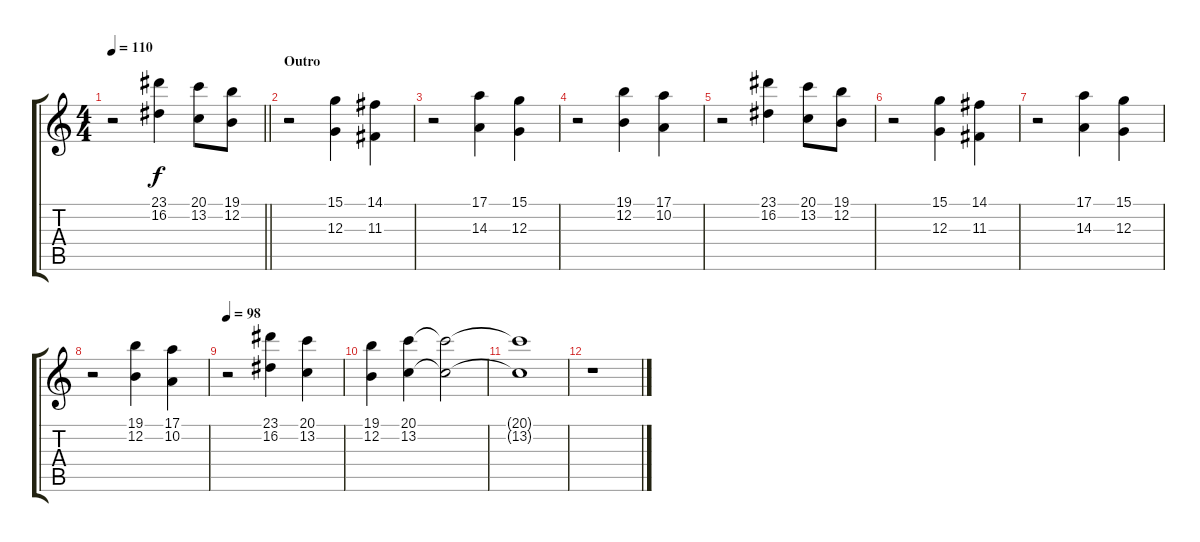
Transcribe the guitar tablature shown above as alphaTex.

\track "" {instrument stringensemble1}
\staff {score tabs}
\tuning (E4 B3 G3 D3 A2 E2) {hide}
\ts (4 4)
\tempo 110
\clef g2
\barLineRight lightlight
\ks c
r.2{dy f} (23.1 16.2).4 (20.1 13.2).8 (19.1 12.2).8 |
\section ("" "Outro")
r.2 (15.1 12.3).4 (14.1 11.3).4 |
r.2 (17.1 14.3).4 (15.1 12.3).4 |
r.2 (19.1 12.2).4 (17.1 10.2).4 |
r.2 (23.1 16.2).4 (20.1 13.2).8 (19.1 12.2).8 |
r.2 (15.1 12.3).4 (14.1 11.3).4 |
r.2 (17.1 14.3).4 (15.1 12.3).4 |
r.2 (19.1 12.2).4 (17.1 10.2).4 |
\tempo 98
r.2 (23.1 16.2).4 (20.1 13.2).4 |
(19.1 12.2).4 (20.1 13.2).4 (20.1{t} 13.2{t}).2 |
(20.1{t} 13.2{t}).1 |
r.1
